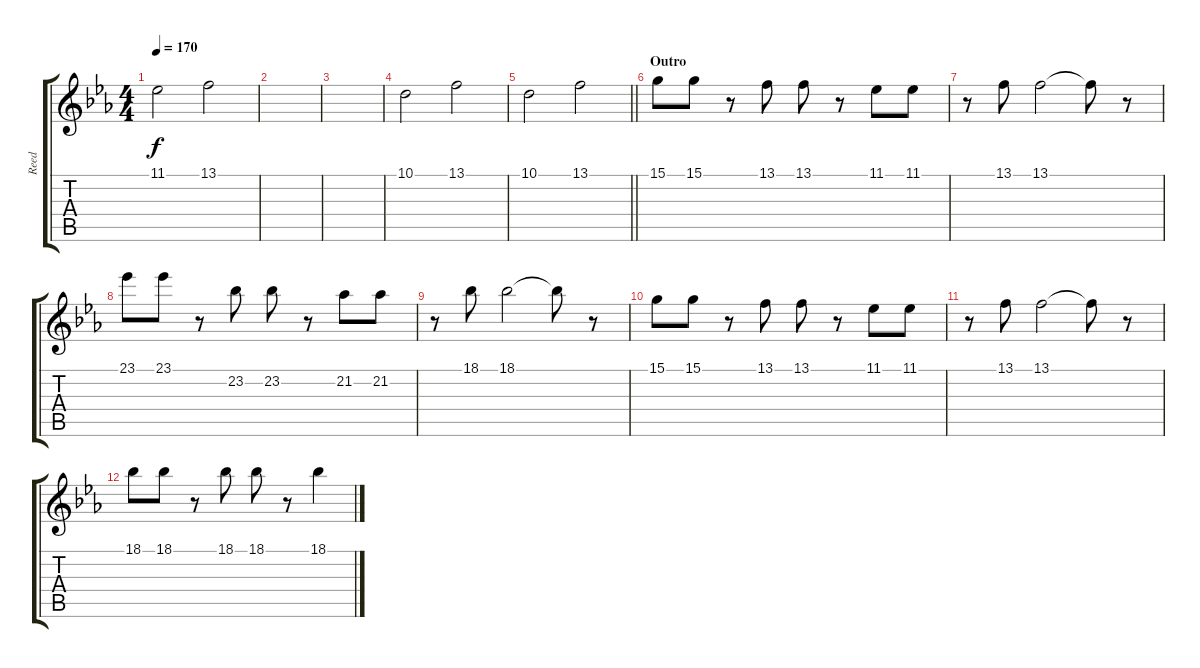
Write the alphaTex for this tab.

\track ("Reed" "Reed") {instrument tenorsax}
\staff {score tabs}
\tuning (E4 B3 G3 D3 A2 E2) {hide}
\ts (4 4)
\tempo 170
\clef g2
\ks eb
11.1.2{dy f} 13.1.2 |
|
|
10.1.2 13.1.2 |
\barLineRight lightlight
10.1.2 13.1.2 |
\section ("" "Outro")
15.1.8 15.1.8 r.8 13.1.8 13.1.8 r.8 11.1.8 11.1.8 |
r.8 13.1.8 13.1.2 13.1{t}.8 r.8 |
23.1.8 23.1.8 r.8 23.2.8 23.2.8 r.8 21.2.8 21.2.8 |
r.8 18.1.8 18.1.2 18.1{t}.8 r.8 |
15.1.8 15.1.8 r.8 13.1.8 13.1.8 r.8 11.1.8 11.1.8 |
r.8 13.1.8 13.1.2 13.1{t}.8 r.8 |
18.1.8 18.1.8 r.8 18.1.8 18.1.8 r.8 18.1.4
